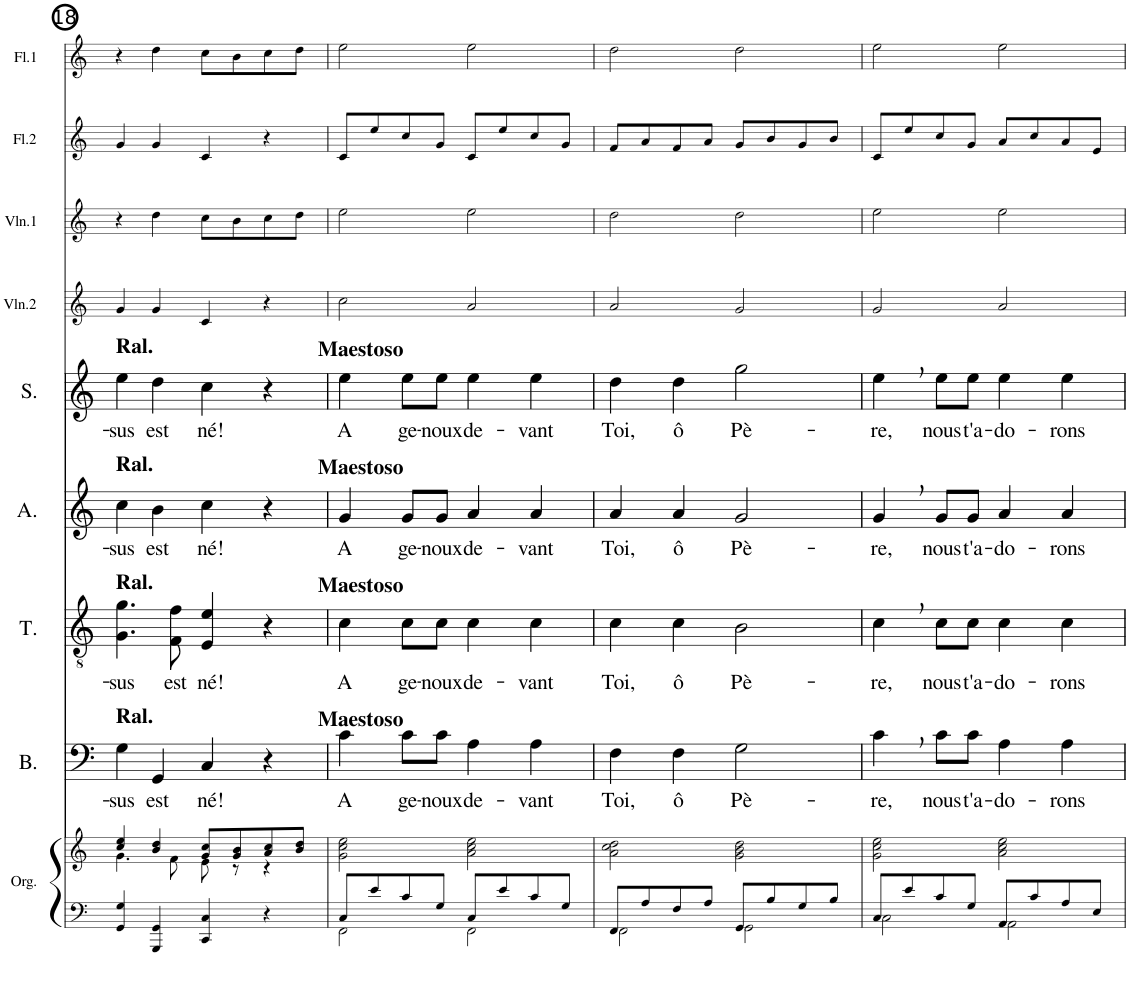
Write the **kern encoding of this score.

**kern	**kern	**kern	**text	**kern	**text	**kern	**text	**kern	**text	**kern	**kern	**kern	**kern
*part9	*part9	*part8	*part8	*part7	*part7	*part6	*part6	*part5	*part5	*part4	*part3	*part2	*part1
*staff10	*staff9	*staff8	*staff8	*staff7	*staff7	*staff6	*staff6	*staff5	*staff5	*staff4	*staff3	*staff2	*staff1
*I"Orgue	*	*I"Bass	*	*I"Ténor	*	*I"Alto	*	*I"Soprano	*	*I"Violon 2	*I"Violon 1	*I"Flûte 2	*I"Flûte 1
*I'Org.	*	*I'B.	*	*I'T.	*	*I'A.	*	*I'S.	*	*I'Vln.2	*I'Vln.1	*I'Fl.2	*I'Fl.1
!!LO:PB:g=z
*clefF4	*clefG2	*clefF4	*	*clefGv2	*	*clefG2	*	*clefG2	*	*clefG2	*clefG2	*clefG2	*clefG2
*k[]	*k[]	*k[]	*	*k[]	*	*k[]	*	*k[]	*	*k[]	*k[]	*k[]	*k[]
*M4/4	*M4/4	*M4/4	*	*M4/4	*	*M4/4	*	*M4/4	*	*M4/4	*M4/4	*M4/4	*M4/4
*met(c)	*met(c)	*met(c)	*	*met(c)	*	*met(c)	*	*met(c)	*	*met(c)	*met(c)	*met(c)	*met(c)
=18	=18	=18	=18	=18	=18	=18	=18	=18	=18	=18	=18	=18	=18
*	*^	*	*	*	*	*	*	*	*	*	*	*	*
!	!	!	!	!	!	!	!	!	!LO:TX:a:B:t=Ral.	!	!	!	!	!
!	!	!	!	!	!	!	!LO:TX:a:B:t=Ral.	!	!	!	!	!	!	!
!	!	!	!	!	!LO:TX:a:B:t=Ral.	!	!	!	!	!	!	!	!	!
!	!	!	!LO:TX:a:B:t=Ral.	!	!	!	!	!	!	!	!	!	!	!
!	!	!	!	!LO:LY:b	!	!LO:LY:b	!	!LO:LY:b	!	!LO:LY:b	!	!	!	!
4GG/ 4G/	4cc/ 4ee/	4.g\	4G\	-sus	4.G\ 4.g\	-sus	4cc\	-sus	4ee\	-sus	4g/	4r	4g/	4r
!	!	!	!	!LO:LY:b	!	!	!	!LO:LY:b	!	!LO:LY:b	!	!	!	!
4GGG/ 4GG/	4b/ 4dd/	.	4GG/	est	.	.	4b\	est	4dd\	est	4g/	4dd\	4g/	4dd\
!	!	!	!	!	!	!LO:LY:b	!	!	!	!	!	!	!	!
.	.	8f\	.	.	8F\ 8f\	est	.	.	.	.	.	.	.	.
!	!	!	!	!LO:LY:b	!	!LO:LY:b	!	!LO:LY:b	!	!LO:LY:b	!	!	!	!
4CC/ 4C/	8g/ 8cc/L	8e\	4C/	né!	4E/ 4e/	né!	4cc\	né!	4cc\	né!	4c/	8cc\L	4c/	8cc\L
.	8g/ 8b/	8r	.	.	.	.	.	.	.	.	.	8b\	.	8b\
4r	8a/ 8cc/	4r	4r	.	4r	.	4r	.	4r	.	4r	8cc\	4r	8cc\
.	8b/ 8dd/J	.	.	.	.	.	.	.	.	.	.	8dd\J	.	8dd\J
*	*v	*v	*	*	*	*	*	*	*	*	*	*	*	*
=19	=19	=19	=19	=19	=19	=19	=19	=19	=19	=19	=19	=19	=19
*^	*	*	*	*	*	*	*	*	*	*	*	*	*
!	!	!	!	!	!	!	!	!	!LO:TX:a:B:t=Maestoso	!	!	!	!	!
!	!	!	!	!	!	!	!LO:TX:a:B:t=Maestoso	!	!	!	!	!	!	!
!	!	!	!	!	!LO:TX:a:B:t=Maestoso	!	!	!	!	!	!	!	!	!
!	!	!	!LO:TX:a:B:t=Maestoso	!	!	!	!	!	!	!	!	!	!	!
!	!	!	!	!LO:LY:b	!	!LO:LY:b	!	!LO:LY:b	!	!LO:LY:b	!	!	!	!
8C/L	2FF\	2g\ 2cc\ 2ee\	4c\	A	4c\	A	4g/	A	4ee\	A	2cc\	2ee\	8c/L	2ee\
8e/	.	.	.	.	.	.	.	.	.	.	.	.	8ee/	.
!	!	!	!	!LO:LY:b	!	!LO:LY:b	!	!LO:LY:b	!	!LO:LY:b	!	!	!	!
8c/	.	.	8c\L	ge-	8c\L	ge-	8g/L	ge-	8ee\L	ge-	.	.	8cc/	.
!	!	!	!	!LO:LY:b	!	!LO:LY:b	!	!LO:LY:b	!	!LO:LY:b	!	!	!	!
8G/J	.	.	8c\J	-noux	8c\J	-noux	8g/J	-noux	8ee\J	-noux	.	.	8g/J	.
!	!	!	!	!LO:LY:b	!	!LO:LY:b	!	!LO:LY:b	!	!LO:LY:b	!	!	!	!
8C/L	2FF\	2a\ 2cc\ 2ee\	4A\	de-	4c\	de-	4a/	de-	4ee\	de-	2a/	2ee\	8c/L	2ee\
8e/	.	.	.	.	.	.	.	.	.	.	.	.	8ee/	.
!	!	!	!	!LO:LY:b	!	!LO:LY:b	!	!LO:LY:b	!	!LO:LY:b	!	!	!	!
8c/	.	.	4A\	-vant	4c\	-vant	4a/	-vant	4ee\	-vant	.	.	8cc/	.
8G/J	.	.	.	.	.	.	.	.	.	.	.	.	8g/J	.
=20	=20	=20	=20	=20	=20	=20	=20	=20	=20	=20	=20	=20	=20	=20
!	!	!	!	!LO:LY:b	!	!LO:LY:b	!	!LO:LY:b	!	!LO:LY:b	!	!	!	!
8FF/L	2FF\	2a\ 2cc\ 2dd\	4F\	Toi,	4c\	Toi,	4a/	Toi,	4dd\	Toi,	2a/	2dd\	8f/L	2dd\
8A/	.	.	.	.	.	.	.	.	.	.	.	.	8a/	.
!	!	!	!	!LO:LY:b	!	!LO:LY:b	!	!LO:LY:b	!	!LO:LY:b	!	!	!	!
8F/	.	.	4F\	ô	4c\	ô	4a/	ô	4dd\	ô	.	.	8f/	.
8A/J	.	.	.	.	.	.	.	.	.	.	.	.	8a/J	.
!	!	!	!	!LO:LY:b	!	!LO:LY:b	!	!LO:LY:b	!	!LO:LY:b	!	!	!	!
8GG/L	2GG\	2g\ 2b\ 2dd\	2G\	Pè-	2B\	Pè-	2g/	Pè-	2gg\	Pè-	2g/	2dd\	8g/L	2dd\
8B/	.	.	.	.	.	.	.	.	.	.	.	.	8b/	.
8G/	.	.	.	.	.	.	.	.	.	.	.	.	8g/	.
8B/J	.	.	.	.	.	.	.	.	.	.	.	.	8b/J	.
=21	=21	=21	=21	=21	=21	=21	=21	=21	=21	=21	=21	=21	=21	=21
!	!	!	!	!LO:LY:b	!	!LO:LY:b	!	!LO:LY:b	!	!LO:LY:b	!	!	!	!
8C/L	2C\	2g\ 2cc\ 2ee\	4c,\	-re,	4c,\	-re,	4g,/	-re,	4ee,\	-re,	2g/	2ee\	8c/L	2ee\
8e/	.	.	.	.	.	.	.	.	.	.	.	.	8ee/	.
!	!	!	!	!LO:LY:b	!	!LO:LY:b	!	!LO:LY:b	!	!LO:LY:b	!	!	!	!
8c/	.	.	8c\L	nous	8c\L	nous	8g/L	nous	8ee\L	nous	.	.	8cc/	.
!	!	!	!	!LO:LY:b	!	!LO:LY:b	!	!LO:LY:b	!	!LO:LY:b	!	!	!	!
8G/J	.	.	8c\J	t'a-	8c\J	t'a-	8g/J	t'a-	8ee\J	t'a-	.	.	8g/J	.
!	!	!	!	!LO:LY:b	!	!LO:LY:b	!	!LO:LY:b	!	!LO:LY:b	!	!	!	!
8AA/L	2AA\	2a\ 2cc\ 2ee\	4A\	-do-	4c\	-do-	4a/	-do-	4ee\	-do-	2a/	2ee\	8a/L	2ee\
8c/	.	.	.	.	.	.	.	.	.	.	.	.	8cc/	.
!	!	!	!	!LO:LY:b	!	!LO:LY:b	!	!LO:LY:b	!	!LO:LY:b	!	!	!	!
8A/	.	.	4A\	-rons	4c\	-rons	4a/	-rons	4ee\	-rons	.	.	8a/	.
8E/J	.	.	.	.	.	.	.	.	.	.	.	.	8e/J	.
*v	*v	*	*	*	*	*	*	*	*	*	*	*	*	*
=	=	=	=	=	=	=	=	=	=	=	=	=	=
*-	*-	*-	*-	*-	*-	*-	*-	*-	*-	*-	*-	*-	*-
